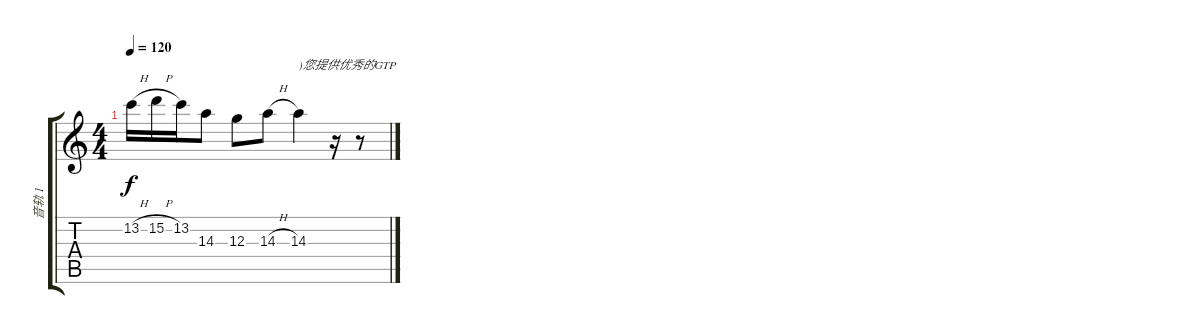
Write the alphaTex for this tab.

\track ("音轨 1" "音轨 1") {instrument overdrivenguitar}
\staff {score tabs}
\tuning (E4 B3 G3 D3 A2 E2) {hide}
\ts (4 4)
\tempo 120
\clef g2
\ks c
13.2{h}.16{dy f} 15.2{h}.16 13.2.16 14.3.8 12.3.8 14.3{h}.8 14.3.4{txt ")您提供优秀的GTP"} r.16 r.8
